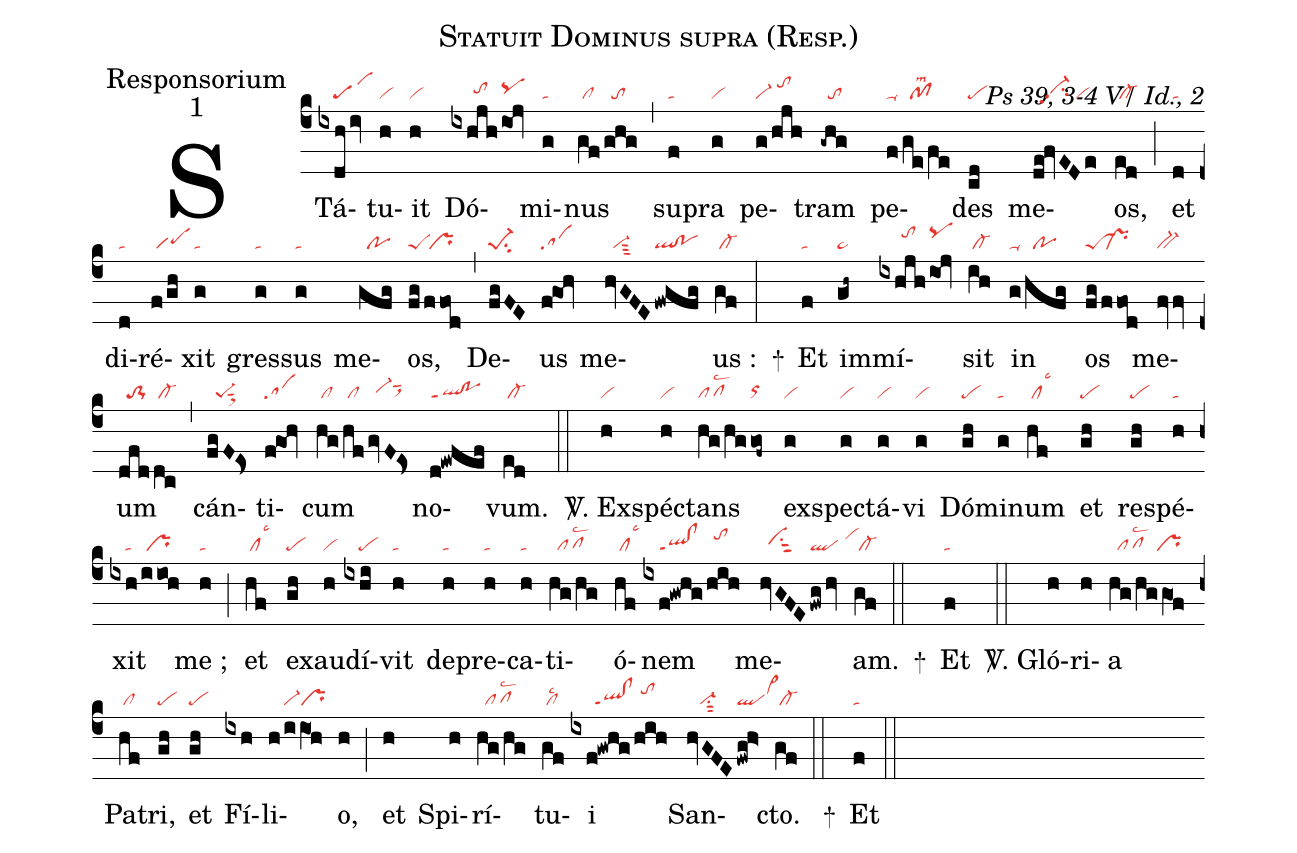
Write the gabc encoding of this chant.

name:Statuit Dominus supra (Resp.);
office-part:Responsorium;
mode:1;
commentary:Ps 39, 3-4 V/ Id., 2;
nabc-lines:1;
%%
(c4)STá(ixdh/iv|////scG1)tu(h|vi)it(h|vi) Dó(ixhjh|//////tohh|ioj|pqhh)mi(g|ta)nus(gf|/cl|/ghg|//to) (,) su(f|ta)pra(g|vi) pe(g/hjh|vi-/tohj)tram(-ghg|//to) pe(f|ta-|/ge/fe|//pflsm2)des(cd|pe) me(de!fvEDe|//vi-hhpp2su2/vi)os,(ed|/cl-) (;) et(d|ta) di(d|ta)ré(f/gh|/scM2)xit(g|ta) gres(g|ta)sus(g|ta) me(gfg|//po)os,(fg|peS|/ffod|/pr) (,) De(fgFE|pe-1su2)us(f!goh|sa) me(hvGFE|//vi-sut3|/fwgfg|ql!po)us :(gf|/cl-) (:)
+() Et(f|ta) im(gh~|pe~)mí(ixhjh|//////tohj|ioj|pqhj)sit(ih|/cl-) in(g|ta-|/hfg|//po) os(fg|peS|/ffod|/pr-) me(fvfv|bv-)um(dfd|//to-1|dc|/cl-) (,) cán(fgF!Es>|//pe-1sut1sux1)ti(f!goh|sa)cum(hg|/cl|/hf|/cl|/gvF!Es>|//vi-hhsut1sux1) no(d!ewfef|ql!poppt1)vum.(ed|/cl-) (::)

<sp>V/</sp>. Ex(h|vi)spéc(h|vi)tans(hg/hg|pflsc2|gof~|orhh) ex(g|vi)spec(g|vi)tá(g|vi)vi(g|vi) Dó(gh|pe)mi(g|ta)num(hf|/cllsc3) et(gh|pe) re(gh|pe)spé(h|ta)xit(ixh|////ta|/iioh|/pr) me ;(h|ta) (;) et(hf|/cllsc3) ex(gh|pe)au(h|vi)dí(ixhi|////pe)vit(h|ta) de(h|ta)pre(h|ta)ca(h|ta)ti(hg/hg|//pflsc2)ó(hf|/cllsc3)nem(ixf!gwhg|////ql!clppt1|/hih|//tohj) me(hvGFE|//vihhsu1sut2|/fwg/hv|ql/vihj)am.(gf|/cl-) (::)
+() Et(f|ta) (::)

<sp>V/</sp>. Gló(h)ri(h)a(hg/hg/gO1f|//pflsc2/pr)
Pa(hf|/cl)tri,(gh|pe) et(gh|pe) Fí(ixh)li(h/iiO1h|////vi-pr)o,(h) (;)
et(h) Spi(h)rí(hg/hg|//pflsc2)tu(gf|/cllsc2)i(ixf!gwhg/hih|//////ql!clppt1/tohj)
San(hvGFE|///vi-su1sut2|fwg!h>|qlvi>hj)cto.(gf|/cl-) (::)

+() Et(f|ta) (::)
